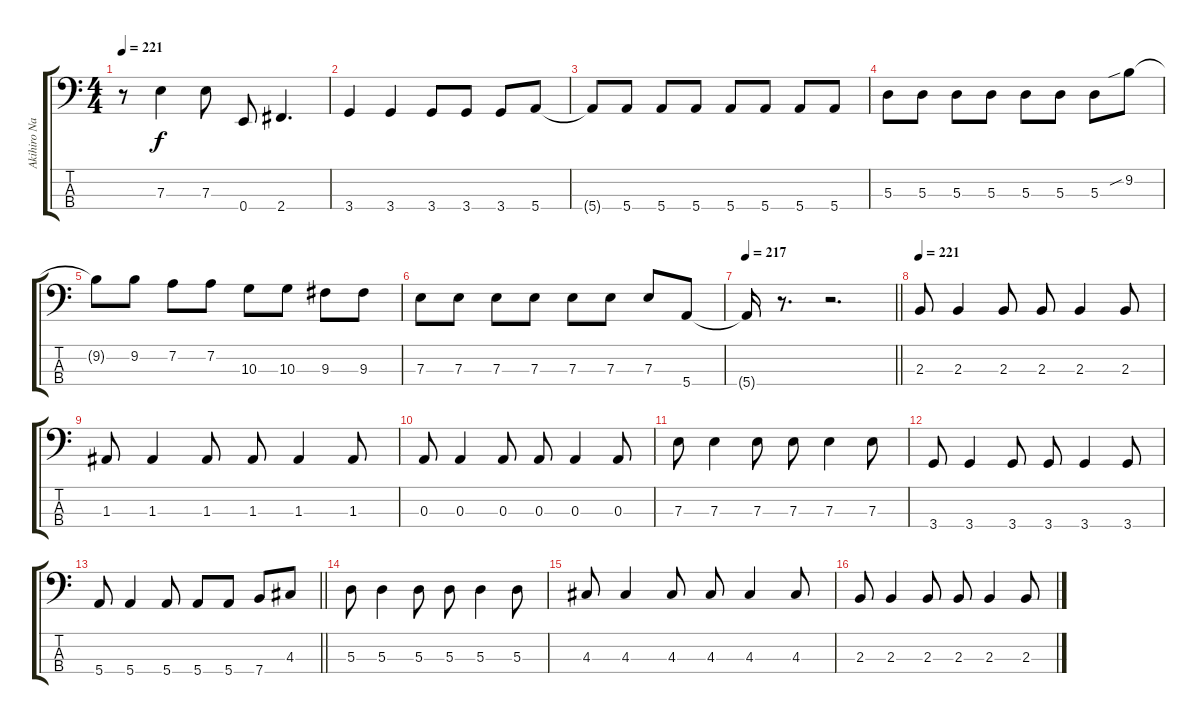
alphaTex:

\track ("Akihiro Nanba" "Akihiro Na") {instrument electricbasspick}
\staff {score tabs}
\tuning (G2 D2 A1 E1) {hide}
\ts (4 4)
\tempo 221
\clef f4
\ks c
r.8{dy f} 7.3.4 7.3.8 0.4.8 2.4.4{d} |
3.4.4 3.4.4 3.4.8 3.4.8 3.4.8 5.4.8 |
5.4{t}.8 5.4.8 5.4.8 5.4.8 5.4.8 5.4.8 5.4.8 5.4.8 |
5.3.8 5.3.8 5.3.8 5.3.8 5.3.8 5.3.8 5.3.8 9.2{sib}.8 |
9.2{t}.8 9.2.8 7.2.8 7.2.8 10.3.8 10.3.8 9.3.8 9.3.8 |
7.3.8 7.3.8 7.3.8 7.3.8 7.3.8 7.3.8 7.3.8 5.4.8 |
\tempo 217
\barLineRight lightlight
5.4{t}.16 r.8{d} r.2{d} |
\section ("" "")
\tempo 221
2.3.8 2.3.4 2.3.8 2.3.8 2.3.4 2.3.8 |
1.3.8 1.3.4 1.3.8 1.3.8 1.3.4 1.3.8 |
0.3.8 0.3.4 0.3.8 0.3.8 0.3.4 0.3.8 |
7.3.8 7.3.4 7.3.8 7.3.8 7.3.4 7.3.8 |
3.4.8 3.4.4 3.4.8 3.4.8 3.4.4 3.4.8 |
\barLineRight lightlight
5.4.8 5.4.4 5.4.8 5.4.8 5.4.8 7.4.8 4.3.8 |
\section ("" "")
5.3.8 5.3.4 5.3.8 5.3.8 5.3.4 5.3.8 |
4.3.8 4.3.4 4.3.8 4.3.8 4.3.4 4.3.8 |
2.3.8 2.3.4 2.3.8 2.3.8 2.3.4 2.3.8
